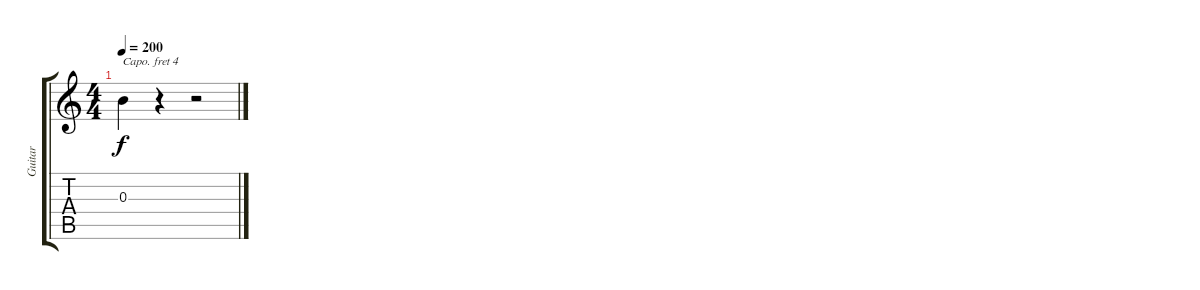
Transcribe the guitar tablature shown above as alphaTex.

\track ("Guitar" "Guitar") {instrument acousticguitarnylon}
\staff {score tabs}
\capo 4
\tuning (E4 B3 G3 D3 A2 E2) {hide}
\ts (4 4)
\tempo 200
\clef g2
\ks c
0.3.4{dy f} r.4 r.2
